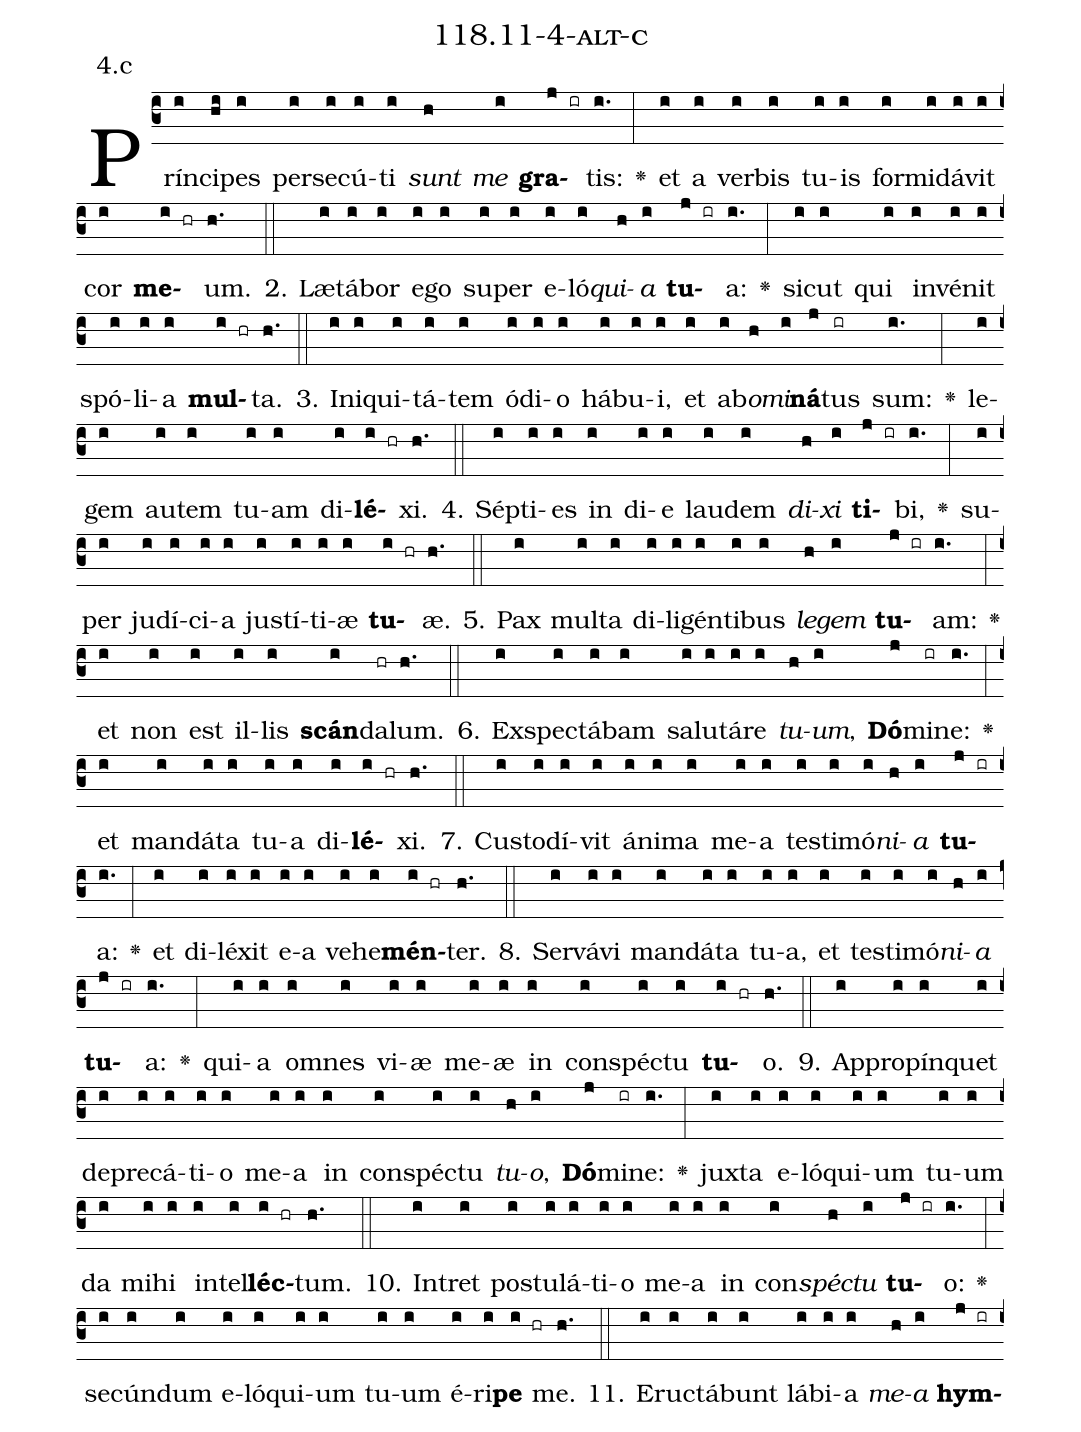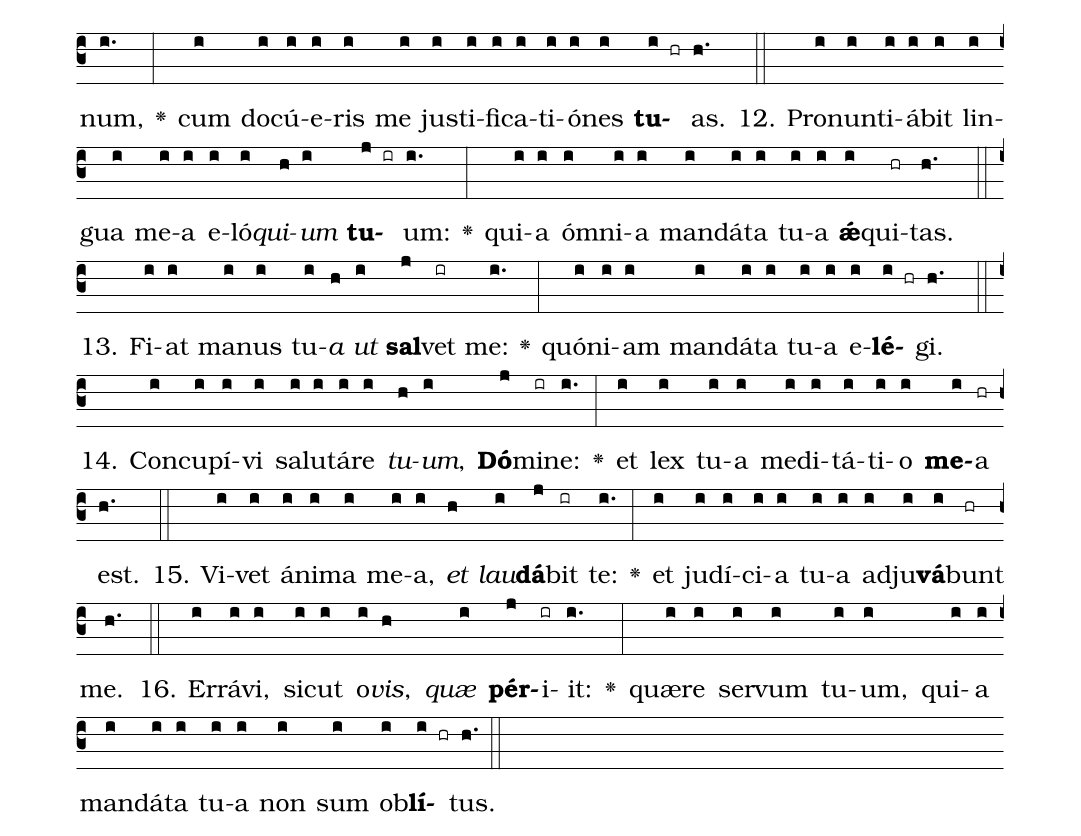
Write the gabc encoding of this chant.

name: 118.11-4-alt-c;
annotation: 4.c;
%%
(c3)Prín(i)ci(hi)pes(i) per(i)se(i)cú(i)ti(i) <i>sunt</i>(h) <i>me</i>(i) <b>gra</b>(j ir)tis:(i.) <v>\greheightstar</v>(:) et(i) a(i) ver(i)bis(i) tu(i)is(i) for(i)mi(i)dá(i)vit(i) cor(i) <b>me</b>(i hr)um.(h.) (::)
2. Læ(i)tá(i)bor(i) e(i)go(i) su(i)per(i) e(i)ló(i)<i>qui</i>(h)<i>a</i>(i) <b>tu</b>(j ir)a:(i.) <v>\greheightstar</v>(:) sic(i)ut(i) qui(i) in(i)vé(i)nit(i) spó(i)li(i)a(i) <b>mul</b>(i hr)ta.(h.) (::)
3. In(i)i(i)qui(i)tá(i)tem(i) ó(i)di(i)o(i) há(i)bu(i)i,(i) et(i) ab(i)<i>o</i>(h)<i>mi</i>(i)<b>ná</b>(j)tus(ir) sum:(i.) <v>\greheightstar</v>(:) le(i)gem(i) au(i)tem(i) tu(i)am(i) di(i)<b>lé</b>(i hr)xi.(h.) (::)
4. Sép(i)ti(i)es(i) in(i) di(i)e(i) lau(i)dem(i) <i>di</i>(h)<i>xi</i>(i) <b>ti</b>(j ir)bi,(i.) <v>\greheightstar</v>(:) su(i)per(i) ju(i)dí(i)ci(i)a(i) jus(i)tí(i)ti(i)æ(i) <b>tu</b>(i hr)æ.(h.) (::)
5. Pax(i) mul(i)ta(i) di(i)li(i)gén(i)ti(i)bus(i) <i>le</i>(h)<i>gem</i>(i) <b>tu</b>(j ir)am:(i.) <v>\greheightstar</v>(:) et(i) non(i) est(i) il(i)lis(i) <b>scán</b>(i)da(hr)lum.(h.) (::)
6. Ex(i)spec(i)tá(i)bam(i) sa(i)lu(i)tá(i)re(i) <i>tu</i>(h)<i>um</i>,(i) <b>Dó</b>(j)mi(ir)ne:(i.) <v>\greheightstar</v>(:) et(i) man(i)dá(i)ta(i) tu(i)a(i) di(i)<b>lé</b>(i hr)xi.(h.) (::)
7. Cus(i)to(i)dí(i)vit(i) á(i)ni(i)ma(i) me(i)a(i) tes(i)ti(i)mó(i)<i>ni</i>(h)<i>a</i>(i) <b>tu</b>(j ir)a:(i.) <v>\greheightstar</v>(:) et(i) di(i)lé(i)xit(i) e(i)a(i) ve(i)he(i)<b>mén</b>(i hr)ter.(h.) (::)
8. Ser(i)vá(i)vi(i) man(i)dá(i)ta(i) tu(i)a,(i) et(i) tes(i)ti(i)mó(i)<i>ni</i>(h)<i>a</i>(i) <b>tu</b>(j ir)a:(i.) <v>\greheightstar</v>(:) qui(i)a(i) om(i)nes(i) vi(i)æ(i) me(i)æ(i) in(i) con(i)spéc(i)tu(i) <b>tu</b>(i hr)o.(h.) (::)
9. Ap(i)pro(i)pín(i)quet(i) de(i)pre(i)cá(i)ti(i)o(i) me(i)a(i) in(i) con(i)spéc(i)tu(i) <i>tu</i>(h)<i>o</i>,(i) <b>Dó</b>(j)mi(ir)ne:(i.) <v>\greheightstar</v>(:) jux(i)ta(i) e(i)ló(i)qui(i)um(i) tu(i)um(i) da(i) mi(i)hi(i) in(i)tel(i)<b>léc</b>(i hr)tum.(h.) (::)
10. In(i)tret(i) pos(i)tu(i)lá(i)ti(i)o(i) me(i)a(i) in(i) con(i)<i>spéc</i>(h)<i>tu</i>(i) <b>tu</b>(j ir)o:(i.) <v>\greheightstar</v>(:) se(i)cún(i)dum(i) e(i)ló(i)qui(i)um(i) tu(i)um(i) é(i)ri(i)<b>pe</b>(i hr) me.(h.) (::)
11. E(i)ruc(i)tá(i)bunt(i) lá(i)bi(i)a(i) <i>me</i>(h)<i>a</i>(i) <b>hym</b>(j ir)num,(i.) <v>\greheightstar</v>(:) cum(i) do(i)cú(i)e(i)ris(i) me(i) jus(i)ti(i)fi(i)ca(i)ti(i)ó(i)nes(i) <b>tu</b>(i hr)as.(h.) (::)
12. Pro(i)nun(i)ti(i)á(i)bit(i) lin(i)gua(i) me(i)a(i) e(i)ló(i)<i>qui</i>(h)<i>um</i>(i) <b>tu</b>(j ir)um:(i.) <v>\greheightstar</v>(:) qui(i)a(i) óm(i)ni(i)a(i) man(i)dá(i)ta(i) tu(i)a(i) <b>ǽ</b>(i)qui(hr)tas.(h.) (::)
13. Fi(i)at(i) ma(i)nus(i) tu(i)<i>a</i>(h) <i>ut</i>(i) <b>sal</b>(j)vet(ir) me:(i.) <v>\greheightstar</v>(:) quón(i)i(i)am(i) man(i)dá(i)ta(i) tu(i)a(i) e(i)<b>lé</b>(i hr)gi.(h.) (::)
14. Con(i)cu(i)pí(i)vi(i) sa(i)lu(i)tá(i)re(i) <i>tu</i>(h)<i>um</i>,(i) <b>Dó</b>(j)mi(ir)ne:(i.) <v>\greheightstar</v>(:) et(i) lex(i) tu(i)a(i) me(i)di(i)tá(i)ti(i)o(i) <b>me</b>(i)a(hr) est.(h.) (::)
15. Vi(i)vet(i) á(i)ni(i)ma(i) me(i)a,(i) <i>et</i>(h) <i>lau</i>(i)<b>dá</b>(j)bit(ir) te:(i.) <v>\greheightstar</v>(:) et(i) ju(i)dí(i)ci(i)a(i) tu(i)a(i) ad(i)ju(i)<b>vá</b>(i)bunt(hr) me.(h.) (::)
16. Er(i)rá(i)vi,(i) sic(i)ut(i) o(i)<i>vis</i>,(h) <i>quæ</i>(i) <b>pér</b>(j)i(ir)it:(i.) <v>\greheightstar</v>(:) quæ(i)re(i) ser(i)vum(i) tu(i)um,(i) qui(i)a(i) man(i)dá(i)ta(i) tu(i)a(i) non(i) sum(i) ob(i)<b>lí</b>(i hr)tus.(h.) (::)
